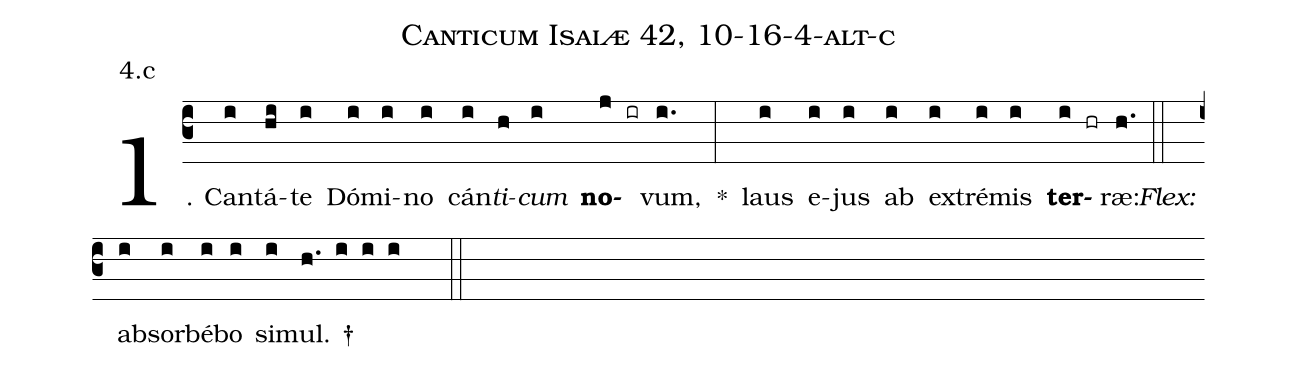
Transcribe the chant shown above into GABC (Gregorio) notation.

name: Canticum Isaiæ 42, 10-16-4-alt-c;
annotation: 4.c;
%%
(c3)1. Can(i)tá(hi)te(i) Dó(i)mi(i)no(i) cán(i)<i>ti</i>(h)<i>cum</i>(i) <b>no</b>(j ir)vum,(i.) *(:) laus(i) e(i)jus(i) ab(i) ex(i)tré(i)mis(i) <b>ter</b>(i hr)ræ:(h.) (::)
<i>Flex:</i>()  ab(i)sor(i)bé(i)bo(i) si(i)mul. †(h. i i i  ::)
